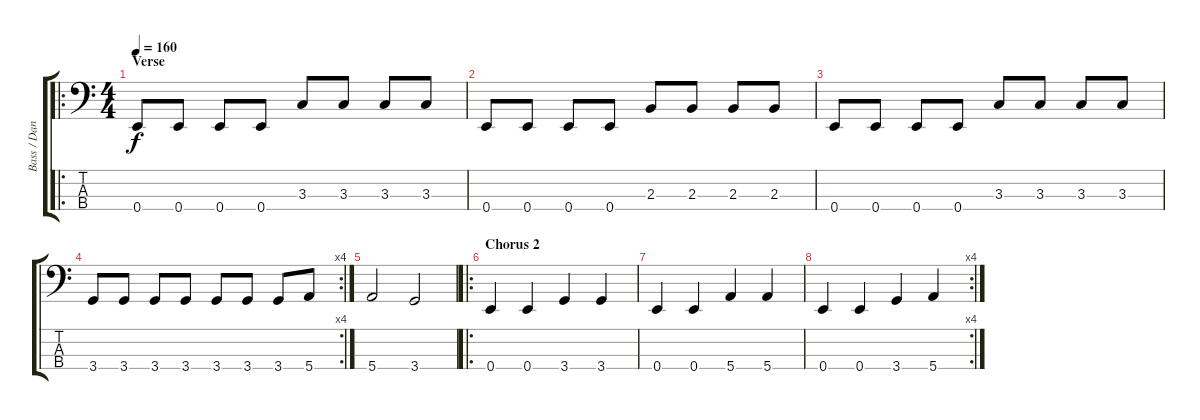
\track ("Bass / Danny" "Bass / Dan") {instrument electricbasspick}
\staff {score tabs}
\tuning (G2 D2 A1 E1) {hide}
\ro
\ts (4 4)
\section ("" "Verse")
\tempo 160
\clef f4
\ks c
0.4.8{dy f} 0.4.8 0.4.8 0.4.8 3.3.8 3.3.8 3.3.8 3.3.8 |
0.4.8 0.4.8 0.4.8 0.4.8 2.3.8 2.3.8 2.3.8 2.3.8 |
0.4.8 0.4.8 0.4.8 0.4.8 3.3.8 3.3.8 3.3.8 3.3.8 |
\rc 4
3.4.8 3.4.8 3.4.8 3.4.8 3.4.8 3.4.8 3.4.8 5.4.8 |
5.4.2 3.4.2 |
\ro
\section ("" "Chorus 2")
0.4.4 0.4.4 3.4.4 3.4.4 |
0.4.4 0.4.4 5.4.4 5.4.4 |
\rc 4
0.4.4 0.4.4 3.4.4 5.4.4
